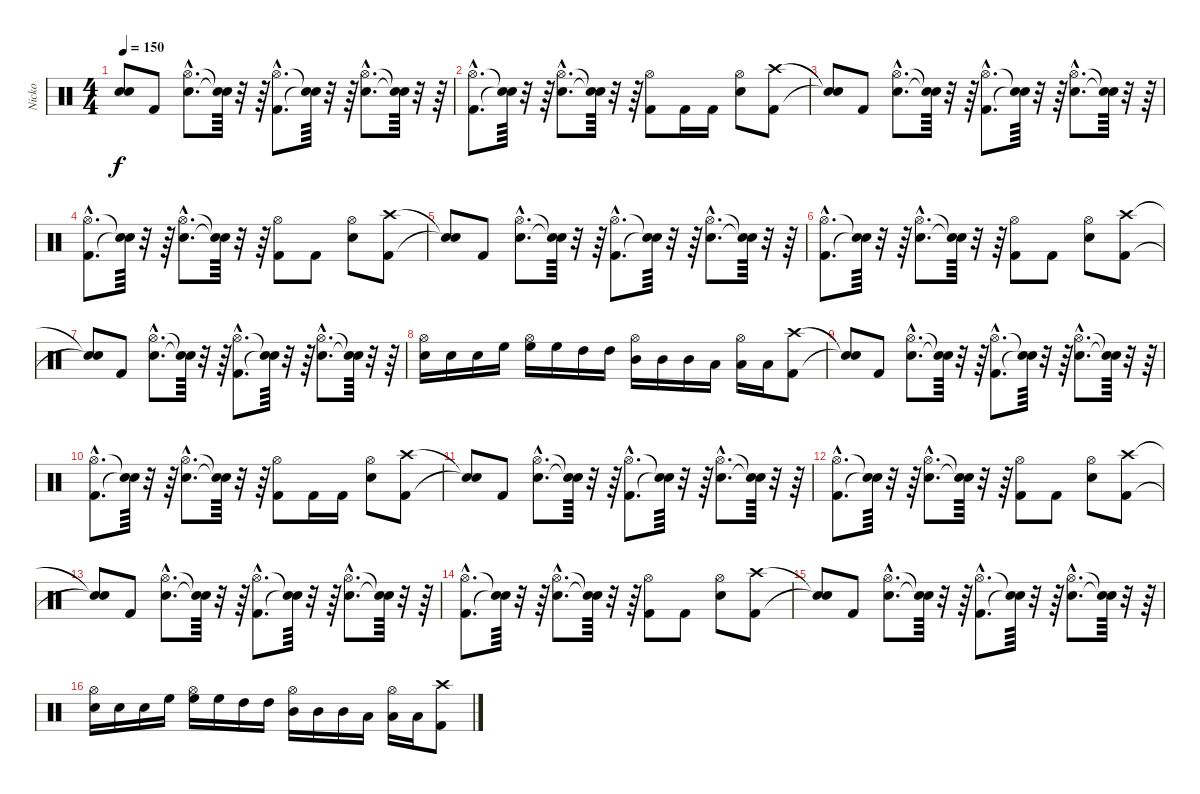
\track ("Nicko" "Nicko") {instrument percussion}
\staff {score}
\articulation defaults
\ts (4 4)
\tempo 150
\clef neutral
\ks c
("Snare (hit)"{t} "Snare (hit)"{t}).8{dy f} "Kick (hit) 2".8 ("Snare (hit) 2"{hac} "Hi-Hat (open)"{hac}).8{d} ("Snare (hit)"{t} "Snare (hit)"{t}).64 r.32 r.64 ("Kick (hit) 2"{hac} "Hi-Hat (open)"{hac}).8{d} ("Snare (hit)"{t} "Snare (hit)"{t}).64 r.32 r.64 ("Snare (hit) 2"{hac} "Hi-Hat (open)"{hac}).8{d} ("Snare (hit)"{t} "Snare (hit)"{t}).64 r.32 r.64 |
("Kick (hit) 2"{hac} "Hi-Hat (open)"{hac}).8{d} ("Snare (hit)"{t} "Snare (hit)"{t}).64 r.32 r.64 ("Snare (hit) 2"{hac} "Hi-Hat (open)"{hac}).8{d} ("Snare (hit)"{t} "Snare (hit)"{t}).64 r.32 r.64 ("Kick (hit) 2" "Hi-Hat (open)").8 "Kick (hit) 2".16 "Kick (hit) 2".16 ("Snare (hit) 2" "Hi-Hat (open)").8 ("Kick (hit) 2" "Crash high (hit)").8 |
("Snare (hit)"{t} "Snare (hit)"{t}).8 "Kick (hit) 2".8 ("Snare (hit) 2"{hac} "Hi-Hat (open)"{hac}).8{d} ("Snare (hit)"{t} "Snare (hit)"{t}).64 r.32 r.64 ("Kick (hit) 2"{hac} "Hi-Hat (open)"{hac}).8{d} ("Snare (hit)"{t} "Snare (hit)"{t}).64 r.32 r.64 ("Snare (hit) 2"{hac} "Hi-Hat (open)"{hac}).8{d} ("Snare (hit)"{t} "Snare (hit)"{t}).64 r.32 r.64 |
("Kick (hit) 2"{hac} "Hi-Hat (open)"{hac}).8{d} ("Snare (hit)"{t} "Snare (hit)"{t}).64 r.32 r.64 ("Snare (hit) 2"{hac} "Hi-Hat (open)"{hac}).8{d} ("Snare (hit)"{t} "Snare (hit)"{t}).64 r.32 r.64 ("Kick (hit) 2" "Hi-Hat (open)").8 "Kick (hit) 2".8 ("Snare (hit) 2" "Hi-Hat (open)").8 ("Kick (hit) 2" "Crash high (hit)").8 |
("Snare (hit)"{t} "Snare (hit)"{t}).8 "Kick (hit) 2".8 ("Snare (hit) 2"{hac} "Hi-Hat (open)"{hac}).8{d} ("Snare (hit)"{t} "Snare (hit)"{t}).64 r.32 r.64 ("Kick (hit) 2"{hac} "Hi-Hat (open)"{hac}).8{d} ("Snare (hit)"{t} "Snare (hit)"{t}).64 r.32 r.64 ("Snare (hit) 2"{hac} "Hi-Hat (open)"{hac}).8{d} ("Snare (hit)"{t} "Snare (hit)"{t}).64 r.32 r.64 |
("Kick (hit) 2"{hac} "Hi-Hat (open)"{hac}).8{d} ("Snare (hit)"{t} "Snare (hit)"{t}).64 r.32 r.64 ("Snare (hit) 2"{hac} "Hi-Hat (open)"{hac}).8{d} ("Snare (hit)"{t} "Snare (hit)"{t}).64 r.32 r.64 ("Kick (hit) 2" "Hi-Hat (open)").8 "Kick (hit) 2".8 ("Snare (hit) 2" "Hi-Hat (open)").8 ("Kick (hit) 2" "Crash high (hit)").8 |
("Snare (hit)"{t} "Snare (hit)"{t}).8 "Kick (hit) 2".8 ("Snare (hit) 2"{hac} "Hi-Hat (open)"{hac}).8{d} ("Snare (hit)"{t} "Snare (hit)"{t}).64 r.32 r.64 ("Kick (hit) 2"{hac} "Hi-Hat (open)"{hac}).8{d} ("Snare (hit)"{t} "Snare (hit)"{t}).64 r.32 r.64 ("Snare (hit) 2"{hac} "Hi-Hat (open)"{hac}).8{d} ("Snare (hit)"{t} "Snare (hit)"{t}).64 r.32 r.64 |
("Snare (hit) 2" "Hi-Hat (open)").16 "Snare (hit) 2".16 "Snare (hit) 2".16 "High Floor Tom (hit)".16 ("Hi-Hat (open)" "High Floor Tom (hit)").16 "High Floor Tom (hit)".16 "High Tom (hit)".16 "High Tom (hit)".16 ("Hi-Hat (open)" "Mid Tom (hit)").16 "Mid Tom (hit)".16 "Mid Tom (hit)".16 "Low Tom (hit)".16 ("Low Tom (hit)" "Hi-Hat (open)").16 "Low Tom (hit)".16 ("Kick (hit) 2" "Crash high (hit)").8 |
("Snare (hit)"{t} "Snare (hit)"{t}).8 "Kick (hit) 2".8 ("Snare (hit) 2"{hac} "Hi-Hat (open)"{hac}).8{d} ("Snare (hit)"{t} "Snare (hit)"{t}).64 r.32 r.64 ("Kick (hit) 2"{hac} "Hi-Hat (open)"{hac}).8{d} ("Snare (hit)"{t} "Snare (hit)"{t}).64 r.32 r.64 ("Snare (hit) 2"{hac} "Hi-Hat (open)"{hac}).8{d} ("Snare (hit)"{t} "Snare (hit)"{t}).64 r.32 r.64 |
("Kick (hit) 2"{hac} "Hi-Hat (open)"{hac}).8{d} ("Snare (hit)"{t} "Snare (hit)"{t}).64 r.32 r.64 ("Snare (hit) 2"{hac} "Hi-Hat (open)"{hac}).8{d} ("Snare (hit)"{t} "Snare (hit)"{t}).64 r.32 r.64 ("Kick (hit) 2" "Hi-Hat (open)").8 "Kick (hit) 2".16 "Kick (hit) 2".16 ("Snare (hit) 2" "Hi-Hat (open)").8 ("Kick (hit) 2" "Crash high (hit)").8 |
("Snare (hit)"{t} "Snare (hit)"{t}).8 "Kick (hit) 2".8 ("Snare (hit) 2"{hac} "Hi-Hat (open)"{hac}).8{d} ("Snare (hit)"{t} "Snare (hit)"{t}).64 r.32 r.64 ("Kick (hit) 2"{hac} "Hi-Hat (open)"{hac}).8{d} ("Snare (hit)"{t} "Snare (hit)"{t}).64 r.32 r.64 ("Snare (hit) 2"{hac} "Hi-Hat (open)"{hac}).8{d} ("Snare (hit)"{t} "Snare (hit)"{t}).64 r.32 r.64 |
("Kick (hit) 2"{hac} "Hi-Hat (open)"{hac}).8{d} ("Snare (hit)"{t} "Snare (hit)"{t}).64 r.32 r.64 ("Snare (hit) 2"{hac} "Hi-Hat (open)"{hac}).8{d} ("Snare (hit)"{t} "Snare (hit)"{t}).64 r.32 r.64 ("Kick (hit) 2" "Hi-Hat (open)").8 "Kick (hit) 2".8 ("Snare (hit) 2" "Hi-Hat (open)").8 ("Kick (hit) 2" "Crash high (hit)").8 |
("Snare (hit)"{t} "Snare (hit)"{t}).8 "Kick (hit) 2".8 ("Snare (hit) 2"{hac} "Hi-Hat (open)"{hac}).8{d} ("Snare (hit)"{t} "Snare (hit)"{t}).64 r.32 r.64 ("Kick (hit) 2"{hac} "Hi-Hat (open)"{hac}).8{d} ("Snare (hit)"{t} "Snare (hit)"{t}).64 r.32 r.64 ("Snare (hit) 2"{hac} "Hi-Hat (open)"{hac}).8{d} ("Snare (hit)"{t} "Snare (hit)"{t}).64 r.32 r.64 |
("Kick (hit) 2"{hac} "Hi-Hat (open)"{hac}).8{d} ("Snare (hit)"{t} "Snare (hit)"{t}).64 r.32 r.64 ("Snare (hit) 2"{hac} "Hi-Hat (open)"{hac}).8{d} ("Snare (hit)"{t} "Snare (hit)"{t}).64 r.32 r.64 ("Kick (hit) 2" "Hi-Hat (open)").8 "Kick (hit) 2".8 ("Snare (hit) 2" "Hi-Hat (open)").8 ("Kick (hit) 2" "Crash high (hit)").8 |
("Snare (hit)"{t} "Snare (hit)"{t}).8 "Kick (hit) 2".8 ("Snare (hit) 2"{hac} "Hi-Hat (open)"{hac}).8{d} ("Snare (hit)"{t} "Snare (hit)"{t}).64 r.32 r.64 ("Kick (hit) 2"{hac} "Hi-Hat (open)"{hac}).8{d} ("Snare (hit)"{t} "Snare (hit)"{t}).64 r.32 r.64 ("Snare (hit) 2"{hac} "Hi-Hat (open)"{hac}).8{d} ("Snare (hit)"{t} "Snare (hit)"{t}).64 r.32 r.64 |
("Snare (hit) 2" "Hi-Hat (open)").16 "Snare (hit) 2".16 "Snare (hit) 2".16 "High Floor Tom (hit)".16 ("Hi-Hat (open)" "High Floor Tom (hit)").16 "High Floor Tom (hit)".16 "High Tom (hit)".16 "High Tom (hit)".16 ("Hi-Hat (open)" "Mid Tom (hit)").16 "Mid Tom (hit)".16 "Mid Tom (hit)".16 "Low Tom (hit)".16 ("Low Tom (hit)" "Hi-Hat (open)").16 "Low Tom (hit)".16 ("Kick (hit) 2" "Crash high (hit)").8
